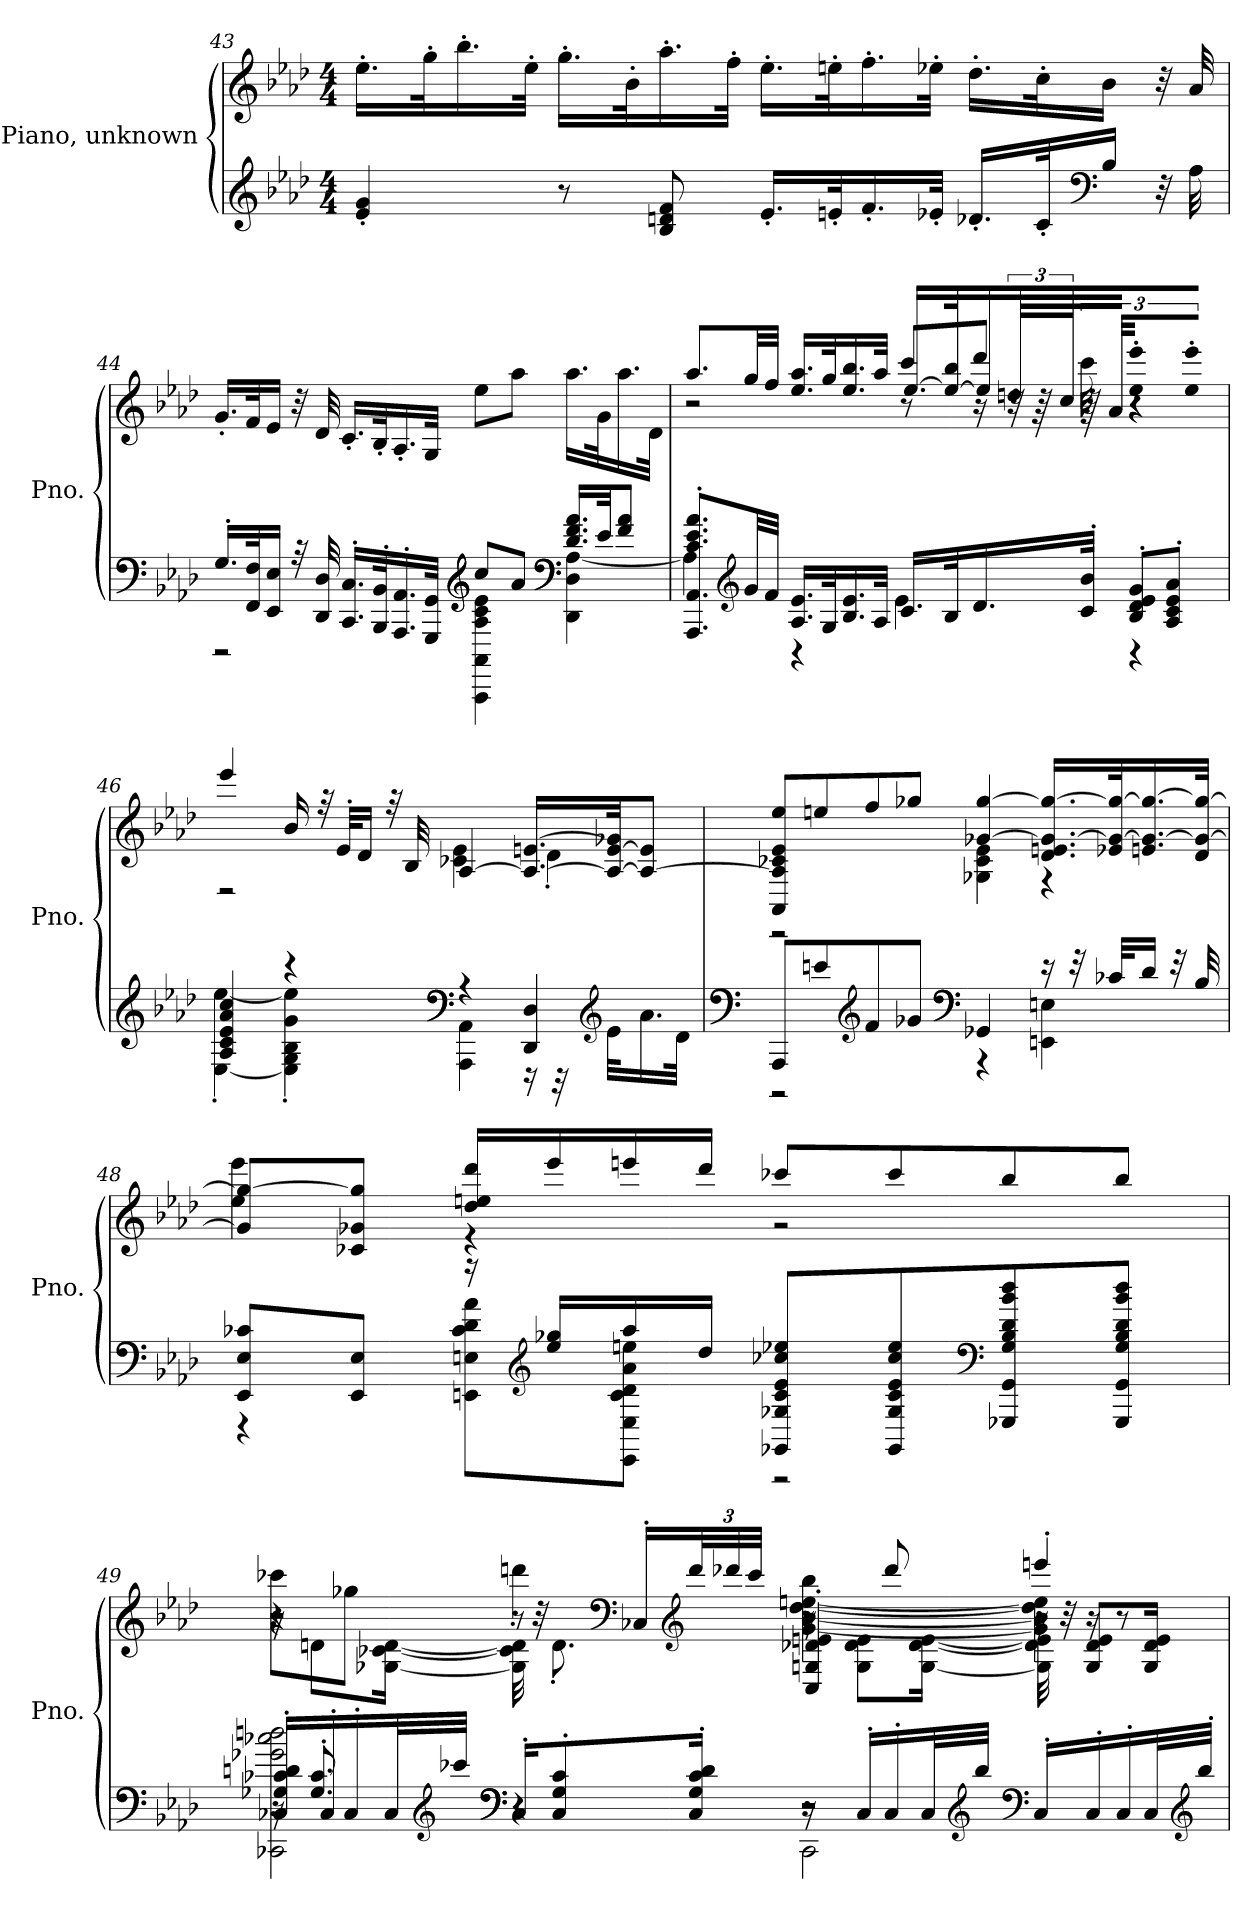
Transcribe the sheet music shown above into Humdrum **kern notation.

**kern	**kern
*part1	*part1
*staff2	*staff1
*I"Piano, unknown	*
*I'Pno.	*
!!LO:LB:g=z
*clefG2	*clefG2
*k[b-e-a-d-]	*k[b-e-a-d-]
*M4/4	*M4/4
=43	=43
4e-/' 4g/'	16.ee-'\LL
.	32gg'\K
.	16.bb-'\
.	32ee-'\JJk
8r	16.gg'\LL
.	32b-'\K
8B-/ 8dn/ 8f/	16.aa-'\
.	32ff'\JJk
16.e-'/LL	16.ee-'\LL
32en'/K	32een'\K
16.f'/	16.ff'\
32e-X'/JJk	32ee-X'\JJk
16.d-X'/LL	16.dd-'\LL
32c'/K	32cc'\K
*clefF4	*
16B-/JJ	16b-\JJ
32r	32r
32A-\	32a-/
!!LO:LB:g=z
=44	=44
*^	*
16.G'/LL	2r	16.g'/LL
32FF/ 32F/K	.	32f/K
16EE-/ 16E-/JJ	.	16e-/JJ
32r	.	32r
32DD-/ 32D-/	.	32d-/
16.CC/' 16.C/'LL	.	16.c'/LL
32BBB-/' 32BB-/'K	.	32B-'/K
16.AAA-/' 16.AA-/'	.	16.A-'/
32GGG/ 32GG/JJk	.	32G/JJk
*clefG2	*	*
8cc/L	4AAA-\ 4AA-\ 4A-\ 4c\ 4e-\	8ee-\L
8a-/J	.	8aa-\J
*clefF4	*	*
16.d-/ 16.f/ 16.a-/LL	4DD-\ 4D-\ [4A-\	16.aa-\LL
32e-/JK	.	32g\K
8f/ 8a-/J	.	16.aa-\
.	.	32d-\JJk
!!LO:PB:g=z
=45	=45	=45
*	*	*^
*	*	*	*^
8.AAA-/' 8.AA-/' 8.c/' 8.e-/' 8.a-/'L	4A-\]	2r	2r	8.aa-/L
*clefG2	*	*	*	*
32g/LL	.	.	.	32gg/LL
32f/JJJ	.	.	.	32ff/JJJ
16.A-/ 16.e-/LL	4r	.	.	16.ee-/ 16.aa-/LL
32G/K	.	.	.	32gg/K
16.B-/ 16.e-/	.	.	.	16.ee-/ 16.bb-/
32A-/JJk	.	.	.	32aa-/JJk
16.c/LL	4e-\	8ccc/L	8r	[16.ee-/LL
32B-/K	.	.	.	32ee-/_ 32bb-/K
16.d-/	.	8ddd-/J	16r	16ee-/]
.	.	.	32r	96ddn/JJkk
.	.	.	.	96r
.	.	.	.	96cc/
32c/' 32b-/'JJk	.	.	32ccc\	96r
.	.	.	.	48a-/KKL
8B-/' 8d-/' 8e-/' 8g/'L	4r	4r	4r	8ee-/' 8eee-/'
8A-/' 8c/' 8e-/' 8a-/'J	.	.	.	8ee-/' 8eee-/'J
*	*	*	*v	*v
!!LO:LB:g=z
=46	=46	=46	=46
4A-/ 4c/ 4e-/ 4a-/ 4cc/	[4E-\' [4ee-\'	4eee-/	2r
4r	4E-\]' 4G\' 4B-\' 4g\' 4ee-\]'	16b-/	.
.	.	32r	.
.	.	32e-'/KLL	.
.	.	16d-/JJ	.
.	.	32r	.
.	.	32B-/	.
*clefF4	*	*	*
4r	4AAA-\ 4AA-\	[4A-/	4c-X\ 4e-\
4DD-/ 4D-/	16r	16.A-/_ [16.en/LL	4d-'\
.	32r	.	.
*clefG2	*	*	*
.	32e-\KLL	32A-/_ 32e/_ 32g-X/JK	.
.	16.a-\	8A-/_ 8e/]J	.
.	32d-\JJk	.	.
=47	=47	=47	=47
*clefF4	*	*	*
8AAA-/L	2r	8AA-/ 8A-/] 8c-X/ 8e-/ 8ee-/L	2r
8en/	.	8een/	.
*clefG2	*	*	*
8f/	.	8ff/	.
8g-X/J	.	8gg-X/J	.
*clefF4	*	*	*
4GG-X/	4r	[4g-X/ [4gg-/	4G-X\ 4c-\ 4e-\
16r	4EEn\ 4En\	16.d-/ 16.en/ 16.g-/_ 16.gg-/_LL	4r
32r	.	.	.
32c-X/KLL	.	32e-X/ 32g-/_ 32gg-/_K	.
16d-/JJ	.	16.en/ 16.g-/_ 16.gg-/_	.
32r	.	.	.
32B-/	.	32d-/ 32g-/_ 32gg-/_JJk	.
!!LO:LB:g=z	!!
=48	=48	=48	=48
8EE-/ 8E-/ 8c-X/L	4r	8g-/] 8gg-/_L	4ee-\ 4eee-\
8EE-/ 8E-/J	.	8c-X/ 8g-X/ 8gg-/]J	.
16r	8EEn\ 8En\ 8c-\ 8d-\ 8a-\L	16dd-/ 16een/ 16ddd-/LL	4r
*clefG2	*	*	*
16ee-/ 16gg-X/LL	.	16eee-/	.
16aa-/	8EE\ 8E\ 8c-\ 8d-\ 8a-\ 8een\J	16eeen/	.
16dd-/JJ	.	16ddd-/JJ	.
8GG-X/ 8G-X/ 8c-/ 8e-/ 8cc-X/ 8ee-X/L	2r	8ccc-X/L	2r
8GG-/ 8G-/ 8c-/ 8e-/ 8cc-/ 8ee-/	.	8ccc-/	.
*clefF4	*	*	*
8GGG-X/ 8GG-/ 8G-/ 8B-/ 8d-/ 8b-/ 8dd-/	.	8bb-/	.
8GGG-/ 8GG-/ 8G-/ 8B-/ 8d-/ 8b-/ 8dd-/J	.	8bb-/J	.
!!LO:LB:g=z
=49	=49	=49	=49
*	*^	*^	*^
16r	2CC-X\ 2g-X\ 2cc-X\ 2ddn\	16C-X/' 16G-X/' 16c-X/' 16dn/'LL	2r	8ccc-X\L	4r	16r
8.G-/' 8.c-/'	.	16C-'/	.	.	.	8dn\L
.	.	16C-'/	.	8gg-X\J	.	.
.	.	32C-/L	.	.	.	[16G-X\ [16c-X\ [16d\Jk
*clefG2	*	*	*	*	*	*
.	.	32ccc-X/JJJ	.	.	.	.
*clefF4	*	*	*	*	*	*
4r	.	16C-'/KL	.	4dddn'\	8r	32G-\] 32c-\] 32d\]
.	.	.	.	.	.	32r
.	.	8C-/' 8G-/' 8c-/'	.	.	.	8.d'\
*	*	*	*clefF4	*	*	*
.	.	.	.	.	16C-X'/LL	.
*	*	*	*clefG2	*	*	*
*	*	*	*	*	*Xbrackettup	*
.	.	16C-/' 16G-/' 16c-/' 16d/'Jk	.	.	48ddd/L	.
.	.	.	.	.	48ddd-X/	.
.	.	.	.	.	48ccc-/JJJ	.
2r	2CC-\	16r	8r	[4g\ [4b-\ [4dd-\ [4een\ 4bb-\	4C-/' 4Gn/' 4d-X/' 4en/'	16r
.	.	16C-'/LL	.	.	.	8G\ 8d-\ 8e\L
.	.	16C-'/	8ddd-/	.	.	.
.	.	32C-/L	.	.	.	[16G\ [16d-\ [16e\Jk
*clefG2	*	*	*	*	*	*
.	.	32bb-/JJJ	.	.	.	.
*clefF4	*	*	*	*	*	*
.	.	16C-'/LL	4eeen'/	4g\] 4b-\] 4dd-\] 4ee\]	16r	32G\] 32d-\] 32e\]
.	.	.	.	.	.	32r
.	.	16C-'/	.	.	8G/ 8d-/ 8e/L	16r
.	.	16C-'/	.	.	.	8r
.	.	32C-/L	.	.	16G/ 16d-/ 16e/Jk	.
*clefG2	*	*	*	*	*	*
.	.	32bb-'/JJJ	.	.	.	.
*v	*v	*v	*	*	*	*
*	*v	*v	*v	*v
=	=
*-	*-
